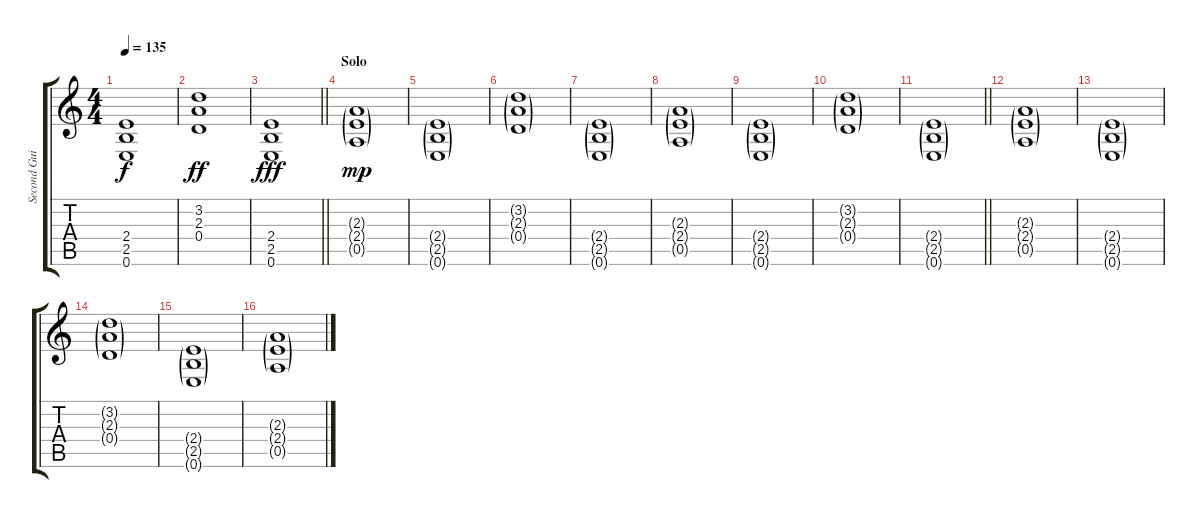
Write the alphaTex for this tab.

\track ("Second Guitar" "Second Gui") {instrument overdrivenguitar}
\staff {score tabs}
\tuning (E4 B3 G3 D3 A2 E2) {hide}
\ts (4 4)
\tempo 135
\clef g2
\ks c
(2.4 2.5 0.6).1{dy f} |
(3.2 2.3 0.4).1{dy ff} |
\barLineRight lightlight
(2.4 2.5 0.6).1{dy fff} |
\section ("" "Solo")
(2.3{g} 2.4{g} 0.5{g}).1{dy mp} |
(2.4{g} 2.5{g} 0.6{g}).1 |
(3.2{g} 2.3{g} 0.4{g}).1 |
(2.4{g} 2.5{g} 0.6{g}).1 |
(2.3{g} 2.4{g} 0.5{g}).1 |
(2.4{g} 2.5{g} 0.6{g}).1 |
(3.2{g} 2.3{g} 0.4{g}).1 |
\barLineRight lightlight
(2.4{g} 2.5{g} 0.6{g}).1 |
(2.3{g} 2.4{g} 0.5{g}).1 |
(2.4{g} 2.5{g} 0.6{g}).1 |
(3.2{g} 2.3{g} 0.4{g}).1 |
(2.4{g} 2.5{g} 0.6{g}).1 |
(2.3{g} 2.4{g} 0.5{g}).1
